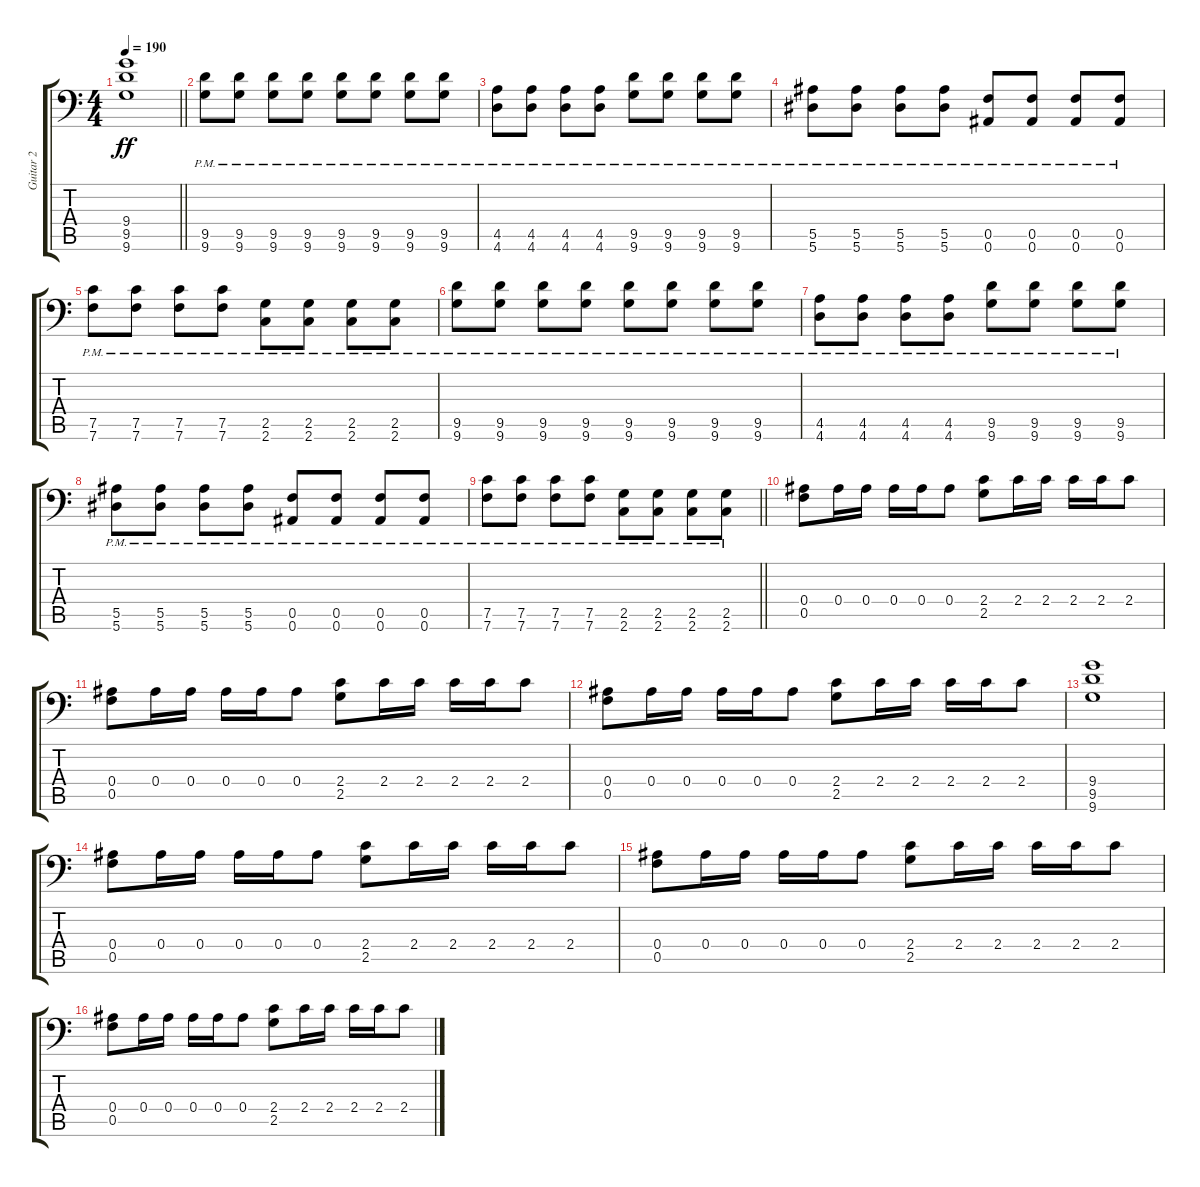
\track ("Guitar 2" "Guitar 2") {instrument overdrivenguitar}
\staff {score tabs}
\tuning (C4 G3 Eb3 Bb2 F2 Bb1) {hide}
\ts (4 4)
\tempo 190
\clef f4
\barLineRight lightlight
\ks c
(9.4 9.5 9.6).1{dy ff} |
(9.5{pm} 9.6{pm}).8 (9.5{pm} 9.6{pm}).8 (9.5{pm} 9.6{pm}).8 (9.5{pm} 9.6{pm}).8 (9.5{pm} 9.6{pm}).8 (9.5{pm} 9.6{pm}).8 (9.5{pm} 9.6{pm}).8 (9.5{pm} 9.6{pm}).8 |
(4.5{pm} 4.6{pm}).8 (4.5{pm} 4.6{pm}).8 (4.5{pm} 4.6{pm}).8 (4.5{pm} 4.6{pm}).8 (9.5{pm} 9.6{pm}).8 (9.5{pm} 9.6{pm}).8 (9.5{pm} 9.6{pm}).8 (9.5{pm} 9.6{pm}).8 |
(5.5{pm} 5.6{pm}).8 (5.5{pm} 5.6{pm}).8 (5.5{pm} 5.6{pm}).8 (5.5{pm} 5.6{pm}).8 (0.5{pm} 0.6{pm}).8 (0.5{pm} 0.6{pm}).8 (0.5{pm} 0.6{pm}).8 (0.5{pm} 0.6{pm}).8 |
(7.5{pm} 7.6{pm}).8 (7.5{pm} 7.6{pm}).8 (7.5{pm} 7.6{pm}).8 (7.5{pm} 7.6{pm}).8 (2.5{pm} 2.6{pm}).8 (2.5{pm} 2.6{pm}).8 (2.5{pm} 2.6{pm}).8 (2.5{pm} 2.6{pm}).8 |
(9.5{pm} 9.6{pm}).8 (9.5{pm} 9.6{pm}).8 (9.5{pm} 9.6{pm}).8 (9.5{pm} 9.6{pm}).8 (9.5{pm} 9.6{pm}).8 (9.5{pm} 9.6{pm}).8 (9.5{pm} 9.6{pm}).8 (9.5{pm} 9.6{pm}).8 |
(4.5{pm} 4.6{pm}).8 (4.5{pm} 4.6{pm}).8 (4.5{pm} 4.6{pm}).8 (4.5{pm} 4.6{pm}).8 (9.5{pm} 9.6{pm}).8 (9.5{pm} 9.6{pm}).8 (9.5{pm} 9.6{pm}).8 (9.5{pm} 9.6{pm}).8 |
(5.5{pm} 5.6{pm}).8 (5.5{pm} 5.6{pm}).8 (5.5{pm} 5.6{pm}).8 (5.5{pm} 5.6{pm}).8 (0.5{pm} 0.6{pm}).8 (0.5{pm} 0.6{pm}).8 (0.5{pm} 0.6{pm}).8 (0.5{pm} 0.6{pm}).8 |
\barLineRight lightlight
(7.5{pm} 7.6{pm}).8 (7.5{pm} 7.6{pm}).8 (7.5{pm} 7.6{pm}).8 (7.5{pm} 7.6{pm}).8 (2.5{pm} 2.6{pm}).8 (2.5{pm} 2.6{pm}).8 (2.5{pm} 2.6{pm}).8 (2.5{pm} 2.6{pm}).8 |
(0.4 0.5).8 0.4.16 0.4.16 0.4.16 0.4.16 0.4.8 (2.4 2.5).8 2.4.16 2.4.16 2.4.16 2.4.16 2.4.8 |
(0.4 0.5).8 0.4.16 0.4.16 0.4.16 0.4.16 0.4.8 (2.4 2.5).8 2.4.16 2.4.16 2.4.16 2.4.16 2.4.8 |
(0.4 0.5).8 0.4.16 0.4.16 0.4.16 0.4.16 0.4.8 (2.4 2.5).8 2.4.16 2.4.16 2.4.16 2.4.16 2.4.8 |
(9.4 9.5 9.6).1 |
(0.4 0.5).8 0.4.16 0.4.16 0.4.16 0.4.16 0.4.8 (2.4 2.5).8 2.4.16 2.4.16 2.4.16 2.4.16 2.4.8 |
(0.4 0.5).8 0.4.16 0.4.16 0.4.16 0.4.16 0.4.8 (2.4 2.5).8 2.4.16 2.4.16 2.4.16 2.4.16 2.4.8 |
(0.4 0.5).8 0.4.16 0.4.16 0.4.16 0.4.16 0.4.8 (2.4 2.5).8 2.4.16 2.4.16 2.4.16 2.4.16 2.4.8
